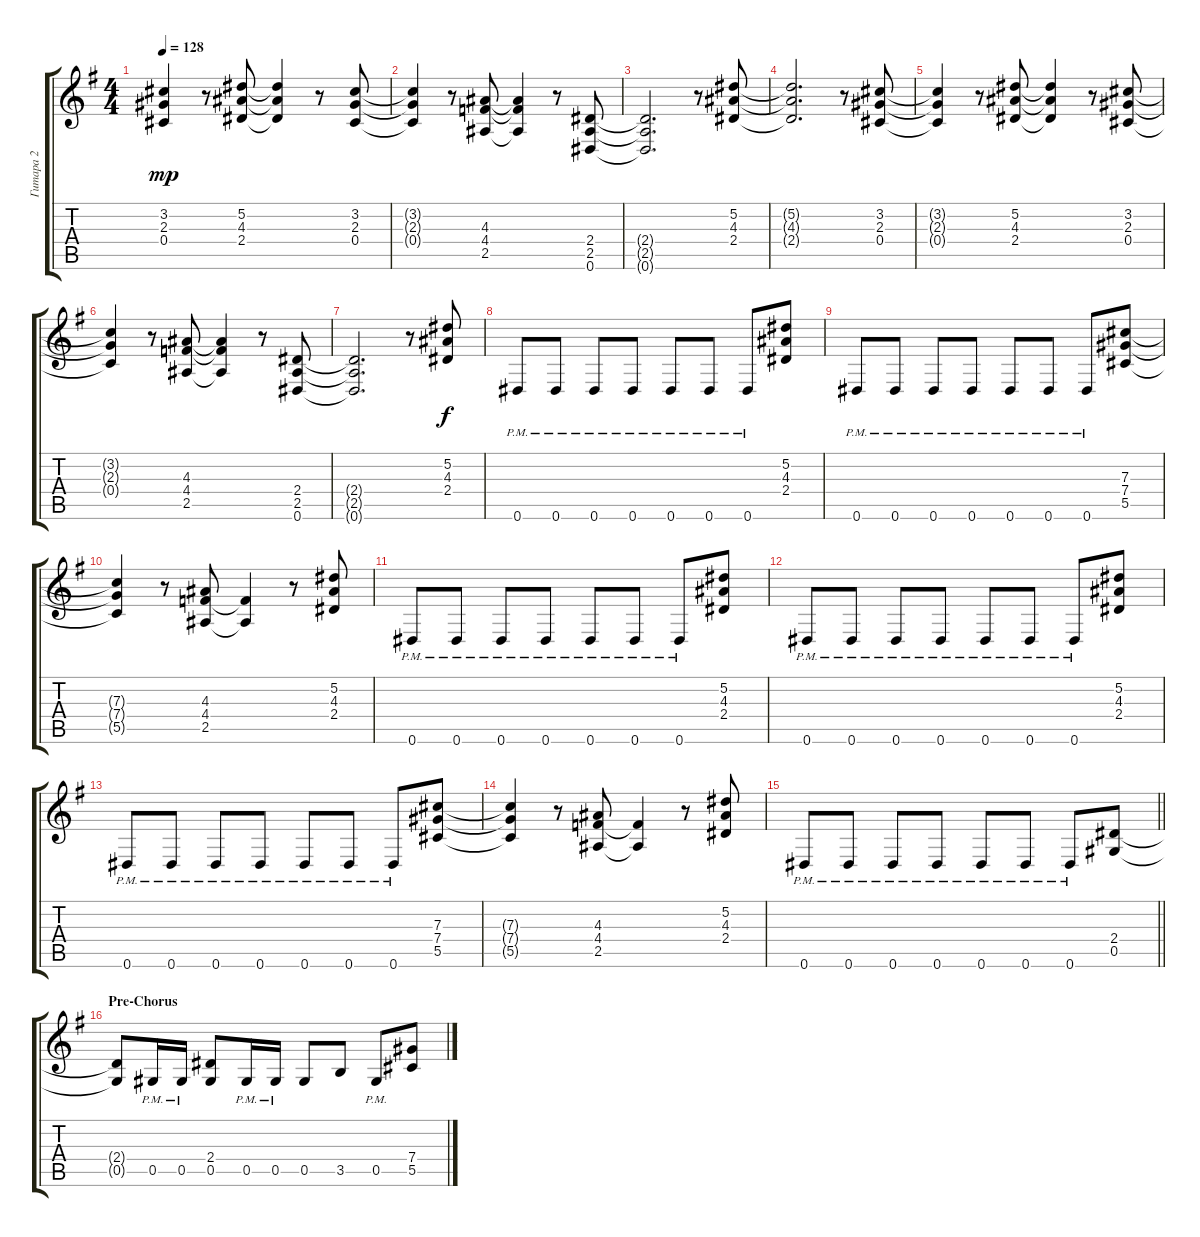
\track ("Гитара 2" "Гитара 2") {instrument distortionguitar}
\staff {score tabs}
\tuning (Eb4 Bb3 Gb3 Db3 Ab2 Eb2) {hide}
\ts (4 4)
\tempo 128
\clef g2
\ks eminor
(3.2{t} 2.3{t} 0.4{t}).4{dy mp} r.8 (5.2 4.3 2.4).8 (5.2{t} 4.3{t} 2.4{t}).4 r.8 (3.2 2.3 0.4).8 |
(3.2{t} 2.3{t} 0.4{t}).4 r.8 (4.3 4.4 2.5).8 (4.3{t} 4.4{t} 2.5{t}).4 r.8 (2.4 2.5 0.6).8 |
(2.4{t} 2.5{t} 0.6{t}).2{d} r.8 (5.2 4.3 2.4).8 |
(5.2{t} 4.3{t} 2.4{t}).2{d} r.8 (3.2 2.3 0.4).8 |
(3.2{t} 2.3{t} 0.4{t}).4 r.8 (5.2 4.3 2.4).8 (5.2{t} 4.3{t} 2.4{t}).4 r.8 (3.2 2.3 0.4).8 |
(3.2{t} 2.3{t} 0.4{t}).4 r.8 (4.3 4.4 2.5).8 (4.3{t} 4.4{t} 2.5{t}).4 r.8 (2.4 2.5 0.6).8 |
(2.4{t} 2.5{t} 0.6{t}).2{d} r.8 (5.2 4.3 2.4).8{dy f} |
0.6{pm}.8 0.6{pm}.8 0.6{pm}.8 0.6{pm}.8 0.6{pm}.8 0.6{pm}.8 0.6{pm}.8 (5.2 4.3 2.4).8 |
0.6{pm}.8 0.6{pm}.8 0.6{pm}.8 0.6{pm}.8 0.6{pm}.8 0.6{pm}.8 0.6{pm}.8 (7.3 7.4 5.5).8 |
(7.3{t} 7.4{t} 5.5{t}).4 r.8 (4.3 4.4 2.5).8 (4.4{t} 2.5{t}).4 r.8 (5.2 4.3 2.4).8 |
0.6{pm}.8 0.6{pm}.8 0.6{pm}.8 0.6{pm}.8 0.6{pm}.8 0.6{pm}.8 0.6{pm}.8 (5.2 4.3 2.4).8 |
0.6{pm}.8 0.6{pm}.8 0.6{pm}.8 0.6{pm}.8 0.6{pm}.8 0.6{pm}.8 0.6{pm}.8 (5.2 4.3 2.4).8 |
0.6{pm}.8 0.6{pm}.8 0.6{pm}.8 0.6{pm}.8 0.6{pm}.8 0.6{pm}.8 0.6{pm}.8 (7.3 7.4 5.5).8 |
(7.3{t} 7.4{t} 5.5{t}).4 r.8 (4.3 4.4 2.5).8 (4.4{t} 2.5{t}).4 r.8 (5.2 4.3 2.4).8 |
\barLineRight lightlight
0.6{pm}.8 0.6{pm}.8 0.6{pm}.8 0.6{pm}.8 0.6{pm}.8 0.6{pm}.8 0.6{pm}.8 (2.4 0.5).8 |
\section ("" "Pre-Chorus")
(2.4{t} 0.5{t}).8 0.5{pm}.16 0.5{pm}.16 (2.4 0.5).8 0.5{pm}.16 0.5{pm}.16 0.5.8 3.5.8 0.5{pm}.8 (7.4 5.5).8
